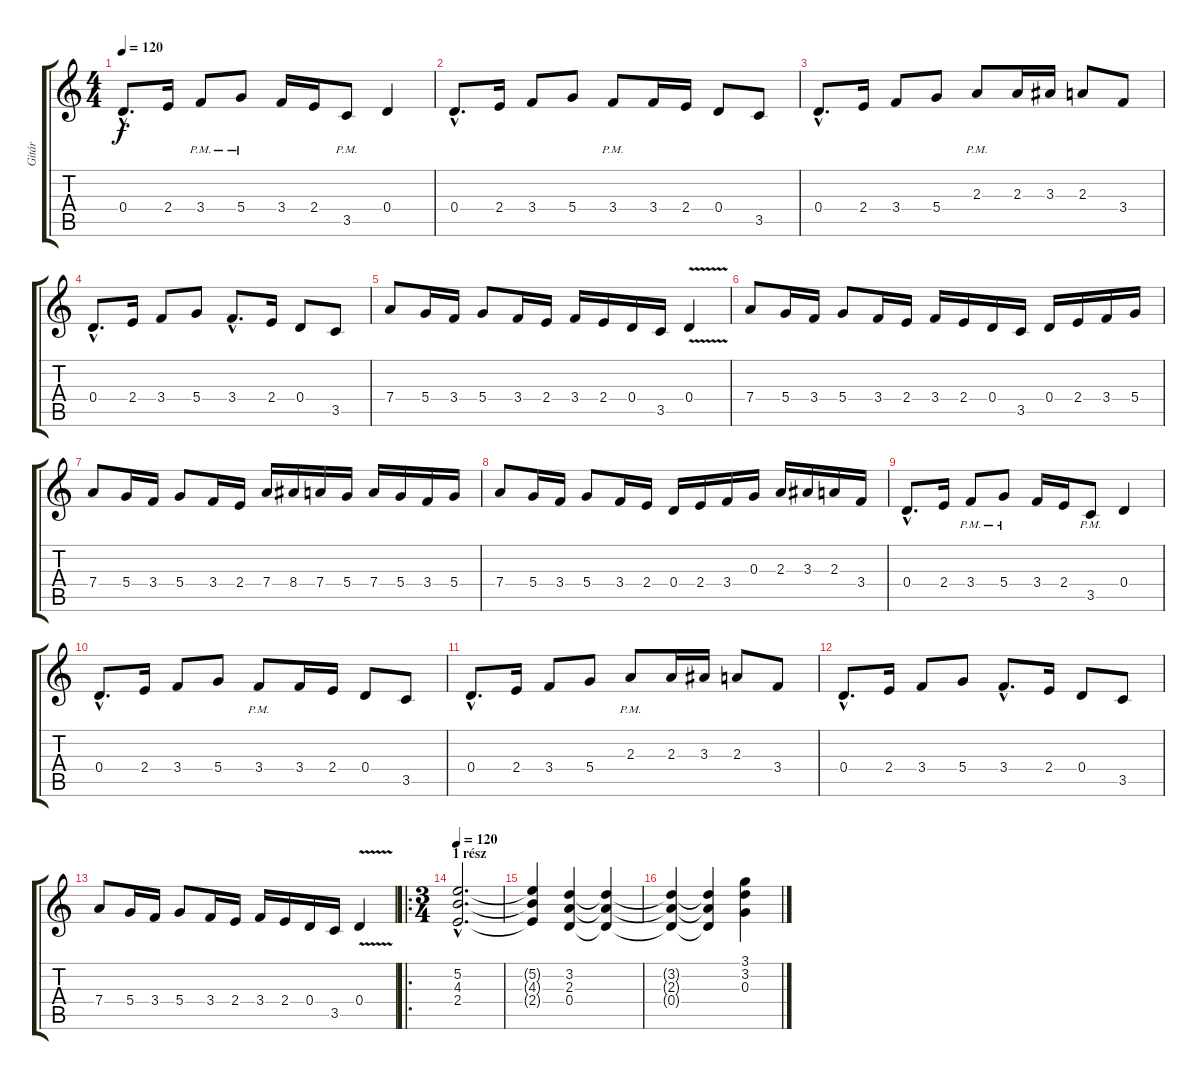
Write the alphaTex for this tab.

\track ("Gitár" "Gitár") {instrument distortionguitar}
\staff {score tabs}
\tuning (E4 B3 G3 D3 A2 E2) {hide}
\ts (4 4)
\tempo 120
\clef g2
\ks c
0.4{hac}.8{d dy f} 2.4.16 3.4{pm}.8 5.4{pm}.8 3.4.16 2.4.16 3.5{pm}.8 0.4.4 |
0.4{hac}.8{d} 2.4.16 3.4.8 5.4.8 3.4{pm}.8 3.4.16 2.4.16 0.4.8 3.5.8 |
0.4{hac}.8{d} 2.4.16 3.4.8 5.4.8 2.3{pm}.8 2.3.16 3.3.16 2.3.8 3.4.8 |
0.4{hac}.8{d} 2.4.16 3.4.8 5.4.8 3.4{hac}.8{d} 2.4.16 0.4.8 3.5.8 |
7.4.8 5.4.16 3.4.16 5.4.8 3.4.16 2.4.16 3.4.16 2.4.16 0.4.16 3.5.16 0.4{v}.4 |
7.4.8 5.4.16 3.4.16 5.4.8 3.4.16 2.4.16 3.4.16 2.4.16 0.4.16 3.5.16 0.4.16 2.4.16 3.4.16 5.4.16 |
7.4.8 5.4.16 3.4.16 5.4.8 3.4.16 2.4.16 7.4.16 8.4.16 7.4.16 5.4.16 7.4.16 5.4.16 3.4.16 5.4.16 |
7.4.8 5.4.16 3.4.16 5.4.8 3.4.16 2.4.16 0.4.16 2.4.16 3.4.16 0.3.16 2.3.16 3.3.16 2.3.16 3.4.16 |
0.4{hac}.8{d} 2.4.16 3.4{pm}.8 5.4{pm}.8 3.4.16 2.4.16 3.5{pm}.8 0.4.4 |
0.4{hac}.8{d} 2.4.16 3.4.8 5.4.8 3.4{pm}.8 3.4.16 2.4.16 0.4.8 3.5.8 |
0.4{hac}.8{d} 2.4.16 3.4.8 5.4.8 2.3{pm}.8 2.3.16 3.3.16 2.3.8 3.4.8 |
0.4{hac}.8{d} 2.4.16 3.4.8 5.4.8 3.4{hac}.8{d} 2.4.16 0.4.8 3.5.8 |
7.4.8 5.4.16 3.4.16 5.4.8 3.4.16 2.4.16 3.4.16 2.4.16 0.4.16 3.5.16 0.4{v}.4 |
\ro
\ts (3 4)
\section ("" "1 rész")
\tempo 120
(5.2{hac} 4.3{hac} 2.4{hac}).2{d} |
(5.2{t} 4.3{t} 2.4{t}).4 (3.2 2.3 0.4).4 (3.2{t} 2.3{t} 0.4{t}).4 |
(3.2{t} 2.3{t} 0.4{t}).4 (3.2{t} 2.3{t} 0.4{t}).4 (3.1 3.2 0.3).4
